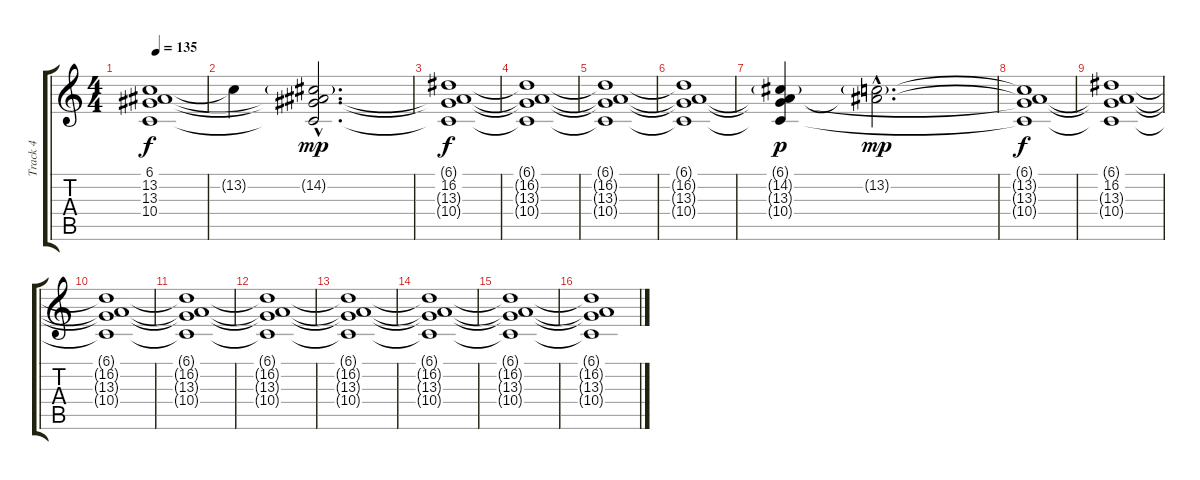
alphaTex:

\track ("Track 4" "Track 4") {instrument tangoaccordion}
\staff {score tabs}
\tuning (E4 B3 G3 D3 A2 E2) {hide}
\ts (4 4)
\tempo 135
\clef g2
\ks c
(6.1{t} 13.2{t} 13.3{t} 10.4{t}).1{dy f} |
13.2{t}.4 (6.1{hac t} 14.2{g hac} 13.3{hac t} 10.4{hac t}).2{d dy mp} |
(6.1{t} 16.2 13.3{t} 10.4{t}).1{dy f} |
(6.1{t} 16.2{t} 13.3{t} 10.4{t}).1 |
(6.1{t} 16.2{t} 13.3{t} 10.4{t}).1 |
(6.1{t} 16.2{t} 13.3{t} 10.4{t}).1{volume 2} |
(6.1{t} 14.2{g} 13.3{t} 10.4{t}).4{dy p} (6.1{hac t} 13.2{g hac}).2{d dy mp} |
(6.1{t} 13.2{t} 13.3{t} 10.4{t}).1{dy f} |
(6.1{t} 16.2 13.3{t} 10.4{t}).1 |
(6.1{t} 16.2{t} 13.3{t} 10.4{t}).1 |
(6.1{t} 16.2{t} 13.3{t} 10.4{t}).1 |
(6.1{t} 16.2{t} 13.3{t} 10.4{t}).1 |
(6.1{t} 16.2{t} 13.3{t} 10.4{t}).1{volume 0} |
(6.1{t} 16.2{t} 13.3{t} 10.4{t}).1 |
(6.1{t} 16.2{t} 13.3{t} 10.4{t}).1 |
(6.1{t} 16.2{t} 13.3{t} 10.4{t}).1
